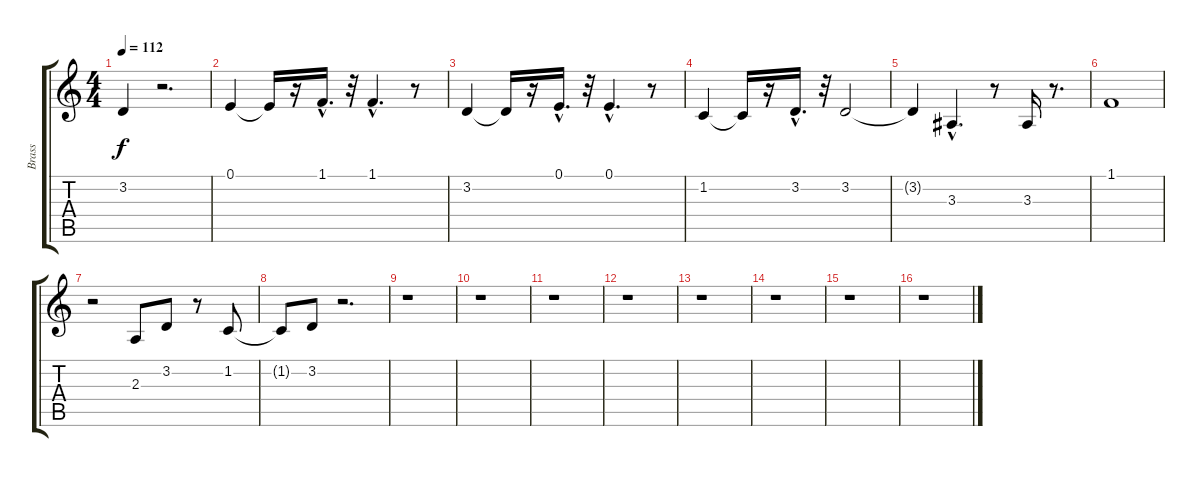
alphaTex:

\track ("Brass" "Brass") {instrument brasssection}
\staff {score tabs}
\tuning (E4 B3 G3 D3 A2 E2) {hide}
\ts (4 4)
\tempo 112
\clef g2
\ks c
3.2{t}.4{dy f} r.2{d} |
0.1.4 0.1{t}.16 r.16 1.1{hac}.16{d} r.32 1.1{hac}.4{d} r.8 |
3.2.4 3.2{t}.16 r.16 0.1{hac}.16{d} r.32 0.1{hac}.4{d} r.8 |
1.2.4 1.2{t}.16 r.16 3.2{hac}.16{d} r.32 3.2.2 |
3.2{t}.4 3.3{hac}.4{d} r.8 3.3.16 r.8{d} |
1.1.1 |
r.2 2.3.8 3.2.8 r.8 1.2.8 |
1.2{t}.8 3.2.8 r.2{d} |
r.1 |
r.1 |
r.1 |
r.1 |
r.1 |
r.1 |
r.1 |
r.1
